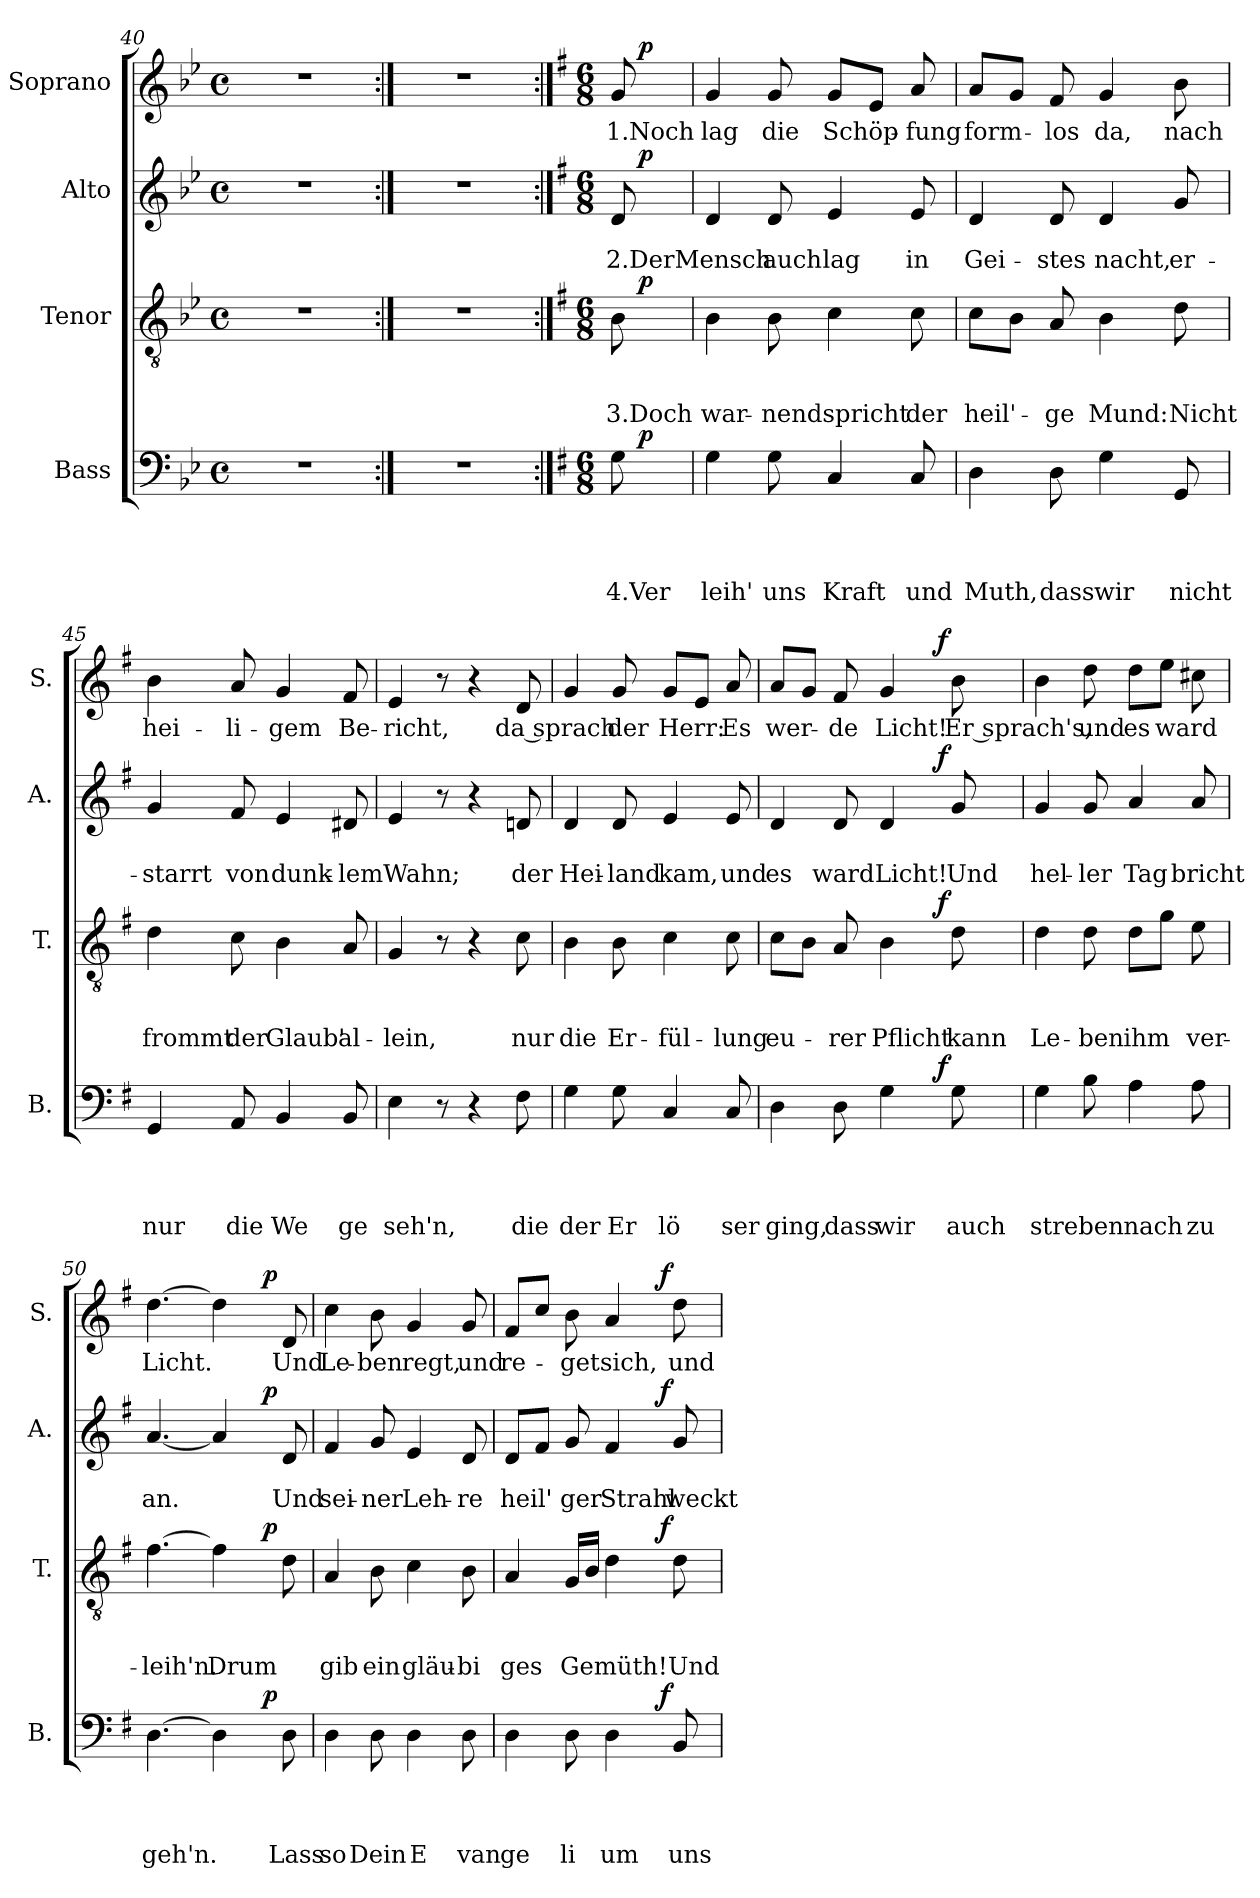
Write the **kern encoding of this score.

**kern	**text	**text	**text	**text	**dynam	**kern	**text	**text	**text	**dynam	**kern	**text	**text	**dynam	**kern	**text	**dynam
*part4	*part4	*part4	*part4	*part4	*part4	*part3	*part3	*part3	*part3	*part3	*part2	*part2	*part2	*part2	*part1	*part1	*part1
*staff4	*staff4	*staff4	*staff4	*staff4	*staff4	*staff3	*staff3	*staff3	*staff3	*staff3	*staff2	*staff2	*staff2	*staff2	*staff1	*staff1	*staff1
*I"Bass	*	*	*	*	*	*I"Tenor	*	*	*	*	*I"Alto	*	*	*	*I"Soprano	*	*
*I'B.	*	*	*	*	*	*I'T.	*	*	*	*	*I'A.	*	*	*	*I'S.	*	*
*clefF4	*	*	*	*	*	*clefGv2	*	*	*	*	*clefG2	*	*	*	*clefG2	*	*
*k[b-e-]	*	*	*	*	*	*k[b-e-]	*	*	*	*	*k[b-e-]	*	*	*	*k[b-e-]	*	*
*B-:	*	*	*	*	*	*B-:	*	*	*	*	*B-:	*	*	*	*B-:	*	*
*M4/4	*	*	*	*	*	*M4/4	*	*	*	*	*M4/4	*	*	*	*M4/4	*	*
*met(c)	*	*	*	*	*	*met(c)	*	*	*	*	*met(c)	*	*	*	*met(c)	*	*
=40	=40	=40	=40	=40	=40	=40	=40	=40	=40	=40	=40	=40	=40	=40	=40	=40	=40
1r	.	.	.	.	.	1r	.	.	.	.	1r	.	.	.	1r	.	.
=41:|!	=41:|!	=41:|!	=41:|!	=41:|!	=41:|!	=41:|!	=41:|!	=41:|!	=41:|!	=41:|!	=41:|!	=41:|!	=41:|!	=41:|!	=41:|!	=41:|!	=41:|!
1r	.	.	.	.	.	1r	.	.	.	.	1r	.	.	.	1r	.	.
!!LO:PB:g=z
=42:|!	=42:|!	=42:|!	=42:|!	=42:|!	=42:|!	=42:|!	=42:|!	=42:|!	=42:|!	=42:|!	=42:|!	=42:|!	=42:|!	=42:|!	=42:|!	=42:|!	=42:|!
*k[f#]	*	*	*	*	*	*k[f#]	*	*	*	*	*k[f#]	*	*	*	*k[f#]	*	*
*G:	*	*	*	*	*	*G:	*	*	*	*	*G:	*	*	*	*G:	*	*
*M6/8	*	*	*	*	*	*M6/8	*	*	*	*	*M6/8	*	*	*	*M6/8	*	*
!	!	!	!	!	!	!	!	!	!	!	!	!	!	!	!LO:TX:a:B:t=Nicht zu langsam	!	!
!	!	!	!	!LO:LY:b:rj	!	!	!	!	!LO:LY:b:rj	!	!	!	!LO:LY:b:rj	!	!	!LO:LY:b:rj	!
*^	*	*	*	*	*	*^	*	*	*	*	*^	*	*	*	*^	*	*
8G\	32ryy	.	.	.	4.Ver	.	8B\	32ryy	.	.	3.Doch	.	8d/	32ryy	.	2.DerMensch	.	8g/	32ryy	1.Noch	.
!	!	!	!	!	!	!LO:DY:a	!	!	!	!	!	!LO:DY:a	!	!	!	!	!LO:DY:a	!	!	!	!LO:DY:a
.	16.ryy	.	.	.	.	p	.	16.ryy	.	.	.	p	.	16.ryy	.	.	p	.	16.ryy	.	p
=43!	=43!	=43!	=43!	=43!	=43!	=43!	=43!	=43!	=43!	=43!	=43!	=43!	=43!	=43!	=43!	=43!	=43!	=43!	=43!	=43!	=43!
!	!	!	!	!	!LO:LY:b	!	!	!	!	!	!LO:LY:b	!	!	!	!	!	!	!	!	!LO:LY:b	!
*v	*v	*	*	*	*	*	*	*	*	*	*	*	*v	*v	*	*	*	*v	*v	*	*
*	*	*	*	*	*	*v	*v	*	*	*	*	*	*	*	*	*	*	*
4G\	.	.	.	leih'	.	4B\	.	.	war-	.	4d/	.	.	.	4g/	lag	.
!	!	!	!	!LO:LY:b	!	!	!	!	!LO:LY:b	!	!	!	!LO:LY:b	!	!	!LO:LY:b	!
8G\	.	.	.	uns	.	8B\	.	.	-nend	.	8d/	.	auch	.	8g/	die	.
!	!	!	!	!LO:LY:b	!	!	!	!	!LO:LY:b	!	!	!	!LO:LY:b	!	!	!LO:LY:b	!
4C/	.	.	.	Kraft	.	4c\	.	.	spricht	.	4e/	.	lag	.	8g/L	Schöp-	.
.	.	.	.	.	.	.	.	.	.	.	.	.	.	.	8e/J	.	.
!	!	!	!	!LO:LY:b	!	!	!	!	!LO:LY:b	!	!	!	!LO:LY:b	!	!	!LO:LY:b	!
8C/	.	.	.	und	.	8c\	.	.	der	.	8e/	.	in	.	8a/	-fung	.
=44!	=44!	=44!	=44!	=44!	=44!	=44!	=44!	=44!	=44!	=44!	=44!	=44!	=44!	=44!	=44!	=44!	=44!
!	!	!	!	!LO:LY:b	!	!	!	!	!LO:LY:b	!	!	!	!LO:LY:b	!	!	!LO:LY:b	!
4D\	.	.	.	Muth,	.	8c\L	.	.	heil'-	.	4d/	.	Gei-	.	8a/L	form-	.
.	.	.	.	.	.	8B\J	.	.	.	.	.	.	.	.	8g/J	.	.
!	!	!	!	!LO:LY:b	!	!	!	!	!LO:LY:b	!	!	!	!LO:LY:b	!	!	!LO:LY:b	!
8D\	.	.	.	dass	.	8A/	.	.	-ge	.	8d/	.	-stes	.	8f#/	-los	.
!	!	!	!	!LO:LY:b	!	!	!	!	!LO:LY:b	!	!	!	!LO:LY:b	!	!	!LO:LY:b	!
4G\	.	.	.	wir	.	4B\	.	.	Mund:	.	4d/	.	nacht,	.	4g/	da,	.
!	!	!	!	!LO:LY:b	!	!	!	!	!LO:LY:b	!	!	!	!LO:LY:b	!	!	!LO:LY:b	!
8GG/	.	.	.	nicht	.	8d\	.	.	Nicht	.	8g/	.	er-	.	8b\	nach	.
=45!	=45!	=45!	=45!	=45!	=45!	=45!	=45!	=45!	=45!	=45!	=45!	=45!	=45!	=45!	=45!	=45!	=45!
!	!	!	!	!LO:LY:b	!	!	!	!	!LO:LY:b	!	!	!	!LO:LY:b	!	!	!LO:LY:b	!
4GG/	.	.	.	nur	.	4d\	.	.	frommt	.	4g/	.	-starrt	.	4b\	hei-	.
!	!	!	!	!LO:LY:b	!	!	!	!	!LO:LY:b	!	!	!	!LO:LY:b	!	!	!LO:LY:b	!
8AA/	.	.	.	die	.	8c\	.	.	der	.	8f#/	.	von	.	8a/	-li-	.
!	!	!	!	!LO:LY:b	!	!	!	!	!LO:LY:b	!	!	!	!LO:LY:b	!	!	!LO:LY:b	!
4BB/	.	.	.	We	.	4B\	.	.	Glaub'	.	4e/	.	dunk-	.	4g/	-gem	.
!	!	!	!	!LO:LY:b	!	!	!	!	!LO:LY:b	!	!	!	!LO:LY:b	!	!	!LO:LY:b	!
8BB/	.	.	.	ge	.	8A/	.	.	al-	.	8d#X/	.	-lem	.	8f#/	Be-	.
=46!	=46!	=46!	=46!	=46!	=46!	=46!	=46!	=46!	=46!	=46!	=46!	=46!	=46!	=46!	=46!	=46!	=46!
!	!	!	!	!LO:LY:b	!	!	!	!	!LO:LY:b	!	!	!	!LO:LY:b	!	!	!LO:LY:b	!
4E\	.	.	.	seh'n,	.	4G/	.	.	-lein,	.	4e/	.	Wahn;	.	4e/	-richt,	.
8r	.	.	.	.	.	8r	.	.	.	.	8r	.	.	.	8r	.	.
4r	.	.	.	.	.	4r	.	.	.	.	4r	.	.	.	4r	.	.
!	!	!	!	!LO:LY:b	!	!	!	!	!LO:LY:b	!	!	!	!LO:LY:b	!	!	!LO:LY:b	!
8F#\	.	.	.	die	.	8c\	.	.	nur	.	8dn/	.	der	.	8d/	da sprach	.
=47!	=47!	=47!	=47!	=47!	=47!	=47!	=47!	=47!	=47!	=47!	=47!	=47!	=47!	=47!	=47!	=47!	=47!
!	!	!	!	!LO:LY:b	!	!	!	!	!LO:LY:b	!	!	!	!LO:LY:b	!	!	!	!
4G\	.	.	.	der	.	4B\	.	.	die	.	4d/	.	Hei-	.	4g/	.	.
!	!	!	!	!LO:LY:b	!	!	!	!	!LO:LY:b	!	!	!	!LO:LY:b	!	!	!LO:LY:b	!
8G\	.	.	.	Er	.	8B\	.	.	Er-	.	8d/	.	-land	.	8g/	der	.
!	!	!	!	!LO:LY:b	!	!	!	!	!LO:LY:b	!	!	!	!LO:LY:b	!	!	!LO:LY:b	!
4C/	.	.	.	lö	.	4c\	.	.	-fül-	.	4e/	.	kam,	.	8g/L	Herr:	.
.	.	.	.	.	.	.	.	.	.	.	.	.	.	.	8e/J	.	.
!	!	!	!	!LO:LY:b	!	!	!	!	!LO:LY:b	!	!	!	!LO:LY:b	!	!	!LO:LY:b	!
8C/	.	.	.	ser	.	8c\	.	.	-lung	.	8e/	.	und	.	8a/	Es	.
!!LO:LB:g=z
=48!	=48!	=48!	=48!	=48!	=48!	=48!	=48!	=48!	=48!	=48!	=48!	=48!	=48!	=48!	=48!	=48!	=48!
!	!	!	!	!LO:LY:b	!	!	!	!	!LO:LY:b	!	!	!	!LO:LY:b	!	!	!LO:LY:b	!
*^	*	*	*	*	*	*^	*	*	*	*	*^	*	*	*	*^	*	*
4D\	2ryy	.	.	.	ging,	.	8c\L	2ryy	.	.	eu-	.	4d/	2ryy	.	es	.	8a/L	2ryy	wer-	.
.	.	.	.	.	.	.	8B\J	.	.	.	.	.	.	.	.	.	.	8g/J	.	.	.
!	!	!	!	!	!LO:LY:b	!	!	!	!	!	!LO:LY:b	!	!	!	!	!LO:LY:b	!	!	!	!LO:LY:b	!
8D\	.	.	.	.	dass	.	8A/	.	.	.	-rer	.	8d/	.	.	ward	.	8f#/	.	-de	.
!	!	!	!	!	!LO:LY:b	!	!	!	!	!	!LO:LY:b	!	!	!	!	!LO:LY:b	!	!	!	!LO:LY:b	!
4G\	.	.	.	.	wir	.	4B\	.	.	.	Pflicht	.	4d/	.	.	Licht!	.	4g/	.	Licht!	.
.	16.ryy	.	.	.	.	.	.	16.ryy	.	.	.	.	.	16.ryy	.	.	.	.	16.ryy	.	.
!	!	!	!	!	!	!LO:DY:a	!	!	!	!	!	!LO:DY:a	!	!	!	!	!LO:DY:a	!	!	!	!LO:DY:a
.	8ryy	.	.	.	.	f	.	8ryy	.	.	.	f	.	8ryy	.	.	f	.	8ryy	.	f
!	!	!	!	!	!LO:LY:b	!	!	!	!	!	!LO:LY:b	!	!	!	!	!LO:LY:b	!	!	!	!LO:LY:b	!
8G\	.	.	.	.	auch	.	8d\	.	.	.	kann	.	8g/	.	.	Und	.	8b\	.	Er sprach's,	.
.	32ryy	.	.	.	.	.	.	32ryy	.	.	.	.	.	32ryy	.	.	.	.	32ryy	.	.
=49!	=49!	=49!	=49!	=49!	=49!	=49!	=49!	=49!	=49!	=49!	=49!	=49!	=49!	=49!	=49!	=49!	=49!	=49!	=49!	=49!	=49!
!	!	!	!	!	!LO:LY:b	!	!	!	!	!	!LO:LY:b	!	!	!	!	!LO:LY:b	!	!	!	!	!
*v	*v	*	*	*	*	*	*	*	*	*	*	*	*v	*v	*	*	*	*v	*v	*	*
*	*	*	*	*	*	*v	*v	*	*	*	*	*	*	*	*	*	*	*
4G\	.	.	.	stre	.	4d\	.	.	Le-	.	4g/	.	hel-	.	4b\	.	.
!	!	!	!	!LO:LY:b	!	!	!	!	!LO:LY:b	!	!	!	!LO:LY:b	!	!	!LO:LY:b	!
8B\	.	.	.	ben	.	8d\	.	.	-ben	.	8g/	.	-ler	.	8dd\	und	.
!	!	!	!	!LO:LY:b	!	!	!	!	!LO:LY:b	!	!	!	!LO:LY:b	!	!	!LO:LY:b	!
4A\	.	.	.	nach	.	8d\L	.	.	ihm	.	4a/	.	Tag	.	8dd\L	es	.
!	!	!	!	!	!	!	!	!	!	!	!	!	!	!	!	!LO:LY:b	!
.	.	.	.	.	.	8g\J	.	.	.	.	.	.	.	.	8ee\J	ward	.
!	!	!	!	!LO:LY:b	!	!	!	!	!LO:LY:b	!	!	!	!LO:LY:b	!	!	!	!
8A\	.	.	.	zu	.	8e\	.	.	ver-	.	8a/	.	bricht	.	8cc#X\	.	.
=50!	=50!	=50!	=50!	=50!	=50!	=50!	=50!	=50!	=50!	=50!	=50!	=50!	=50!	=50!	=50!	=50!	=50!
!	!	!	!	!LO:LY:b	!	!	!	!	!LO:LY:b	!	!	!	!LO:LY:b	!	!	!LO:LY:b	!
*^	*	*	*	*	*	*^	*	*	*	*	*^	*	*	*	*^	*	*
[>4.D\	2ryy	.	.	.	geh'n.	.	[>4.f#\	2ryy	.	.	-leih'n.	.	[<4.a/	2ryy	.	an.	.	[>4.dd\	2ryy	Licht.	.
!	!	!	!	!	!	!	!	!	!	!	!LO:LY:b	!	!	!	!	!	!	!	!	!	!
4D\]	.	.	.	.	.	.	4f#\]	.	.	.	Drum	.	4a/]	.	.	.	.	4dd\]	.	.	.
.	16ryy	.	.	.	.	.	.	16ryy	.	.	.	.	.	16ryy	.	.	.	.	16ryy	.	.
!	!	!	!	!	!	!LO:DY:a	!	!	!	!	!	!LO:DY:a	!	!	!	!	!LO:DY:a	!	!	!	!LO:DY:a
.	8.ryy	.	.	.	.	p	.	8.ryy	.	.	.	p	.	8.ryy	.	.	p	.	8.ryy	.	p
!	!	!	!	!	!LO:LY:b	!	!	!	!	!	!	!	!	!	!	!LO:LY:b	!	!	!	!LO:LY:b	!
8D\	.	.	.	.	Lass	.	8d\	.	.	.	.	.	8d/	.	.	Und	.	8d/	.	Und	.
=51!	=51!	=51!	=51!	=51!	=51!	=51!	=51!	=51!	=51!	=51!	=51!	=51!	=51!	=51!	=51!	=51!	=51!	=51!	=51!	=51!	=51!
!	!	!	!	!	!LO:LY:b	!	!	!	!	!	!LO:LY:b	!	!	!	!	!LO:LY:b	!	!	!	!LO:LY:b	!
*v	*v	*	*	*	*	*	*	*	*	*	*	*	*v	*v	*	*	*	*v	*v	*	*
*	*	*	*	*	*	*v	*v	*	*	*	*	*	*	*	*	*	*	*
4D\	.	.	.	so	.	4A/	.	.	gib	.	4f#/	.	sei-	.	4cc\	Le-	.
!	!	!	!	!LO:LY:b	!	!	!	!	!LO:LY:b	!	!	!	!LO:LY:b	!	!	!LO:LY:b	!
8D\	.	.	.	Dein	.	8B\	.	.	ein	.	8g/	.	-ner	.	8b\	-ben	.
!	!	!	!	!LO:LY:b	!	!	!	!	!LO:LY:b	!	!	!	!LO:LY:b	!	!	!LO:LY:b	!
4D\	.	.	.	E	.	4c\	.	.	gläu-	.	4e/	.	Leh-	.	4g/	regt,	.
!	!	!	!	!LO:LY:b	!	!	!	!	!LO:LY:b	!	!	!	!LO:LY:b	!	!	!LO:LY:b	!
8D\	.	.	.	van	.	8B\	.	.	-bi	.	8d/	.	-re	.	8g/	und	.
=52!	=52!	=52!	=52!	=52!	=52!	=52!	=52!	=52!	=52!	=52!	=52!	=52!	=52!	=52!	=52!	=52!	=52!
!	!	!	!	!LO:LY:b	!	!	!	!	!LO:LY:b	!	!	!	!LO:LY:b	!	!	!LO:LY:b	!
*^	*	*	*	*	*	*^	*	*	*	*	*^	*	*	*	*^	*	*
4D\	2ryy	.	.	.	ge	.	4A/	2ryy	.	.	ges	.	8d/L	2ryy	.	heil'	.	8f#/L	2ryy	re-	.
.	.	.	.	.	.	.	.	.	.	.	.	.	8f#/J	.	.	.	.	8cc/J	.	.	.
!	!	!	!	!	!LO:LY:b	!	!	!	!	!	!LO:LY:b	!	!	!	!	!LO:LY:b	!	!	!	!LO:LY:b	!
8D\	.	.	.	.	li	.	16G/LL	.	.	.	Gemüth!	.	8g/	.	.	ger	.	8b\	.	-get	.
.	.	.	.	.	.	.	16B/JJ	.	.	.	.	.	.	.	.	.	.	.	.	.	.
!	!	!	!	!	!LO:LY:b	!	!	!	!	!	!	!	!	!	!	!LO:LY:b	!	!	!	!LO:LY:b	!
4D\	.	.	.	.	um	.	4d\	.	.	.	.	.	4f#/	.	.	Strahl	.	4a/	.	sich,	.
.	16.ryy	.	.	.	.	.	.	16.ryy	.	.	.	.	.	16.ryy	.	.	.	.	16.ryy	.	.
!	!	!	!	!	!	!LO:DY:a	!	!	!	!	!	!LO:DY:a	!	!	!	!	!LO:DY:a	!	!	!	!LO:DY:a
.	8ryy	.	.	.	.	f	.	8ryy	.	.	.	f	.	8ryy	.	.	f	.	8ryy	.	f
!	!	!	!	!	!LO:LY:b	!	!	!	!	!	!LO:LY:b	!	!	!	!	!LO:LY:b	!	!	!	!LO:LY:b	!
8BB/	.	.	.	.	uns	.	8d\	.	.	.	Und	.	8g/	.	.	weckt	.	8dd\	.	und	.
.	32ryy	.	.	.	.	.	.	32ryy	.	.	.	.	.	32ryy	.	.	.	.	32ryy	.	.
*v	*v	*	*	*	*	*	*	*	*	*	*	*	*v	*v	*	*	*	*v	*v	*	*
*	*	*	*	*	*	*v	*v	*	*	*	*	*	*	*	*	*	*	*
=!	=!	=!	=!	=!	=!	=!	=!	=!	=!	=!	=!	=!	=!	=!	=!	=!	=!
*-	*-	*-	*-	*-	*-	*-	*-	*-	*-	*-	*-	*-	*-	*-	*-	*-	*-
